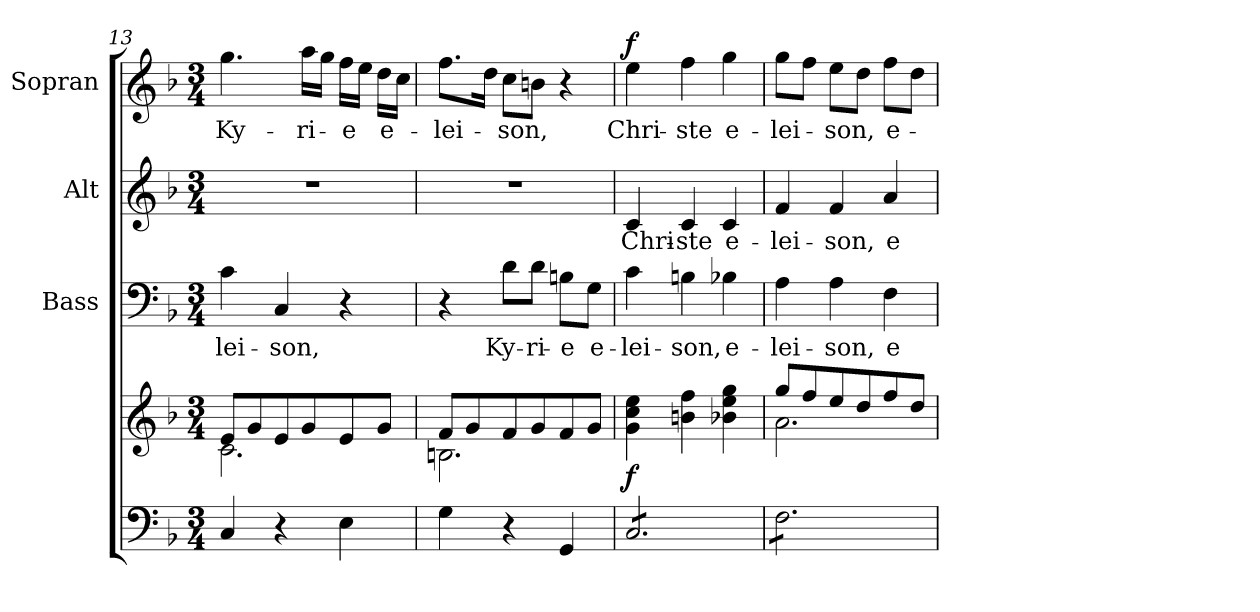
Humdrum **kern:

**kern	**kern	**dynam	**kern	**text	**kern	**text	**kern	**text	**dynam
*part4	*part4	*part4	*part3	*part3	*part2	*part2	*part1	*part1	*part1
*staff5	*staff4	*staff4/5	*staff3	*staff3	*staff2	*staff2	*staff1	*staff1	*staff1
*	*	*	*I"Bass	*	*I"Alt	*	*I"Sopran	*	*
*	*	*	*I'B.	*	*I'A.	*	*I'S.	*	*
*clefF4	*clefG2	*	*clefF4	*	*clefG2	*	*clefG2	*	*
*k[b-]	*k[b-]	*	*k[b-]	*	*k[b-]	*	*k[b-]	*	*
*F:	*F:	*	*F:	*	*F:	*	*F:	*	*
*M3/4	*M3/4	*	*M3/4	*	*M3/4	*	*M3/4	*	*
=13	=13	=13	=13	=13	=13	=13	=13	=13	=13
*	*^	*	*	*	*	*	*	*	*
!	!	!	!	!	!LO:LY:b	!	!	!	!LO:LY:b	!
4C/	8e/L	2.c\	.	4c\	-lei-	2.r	.	4.gg\	Ky-	.
.	8g/	.	.	.	.	.	.	.	.	.
!	!	!	!	!	!LO:LY:b	!	!	!	!	!
4r	8e/	.	.	4C/	-son,	.	.	.	.	.
!	!	!	!	!	!	!	!	!	!LO:LY:b	!
.	8g/	.	.	.	.	.	.	16aa\LL	-ri-	.
.	.	.	.	.	.	.	.	16gg\JJ	.	.
!	!	!	!	!	!	!	!	!	!LO:LY:b	!
4E\	8e/	.	.	4r	.	.	.	16ff\LL	-e	.
.	.	.	.	.	.	.	.	16ee\JJ	.	.
!	!	!	!	!	!	!	!	!	!LO:LY:b	!
.	8g/J	.	.	.	.	.	.	16dd\LL	e-	.
.	.	.	.	.	.	.	.	16cc\JJ	.	.
!!LO:LB:g=z
=14	=14	=14	=14	=14	=14	=14	=14	=14	=14	=14
!	!	!	!	!	!	!	!	!	!LO:LY:b	!
4G\	8f/L	2.Bn\	.	4r	.	2.r	.	8.ff\L	-lei-	.
.	8g/	.	.	.	.	.	.	.	.	.
.	.	.	.	.	.	.	.	16dd\Jk	.	.
!	!	!	!	!	!LO:LY:b	!	!	!	!LO:LY:b	!
4r	8f/	.	.	8d\L	Ky-	.	.	8cc\L	-son,	.
!	!	!	!	!	!LO:LY:b	!	!	!	!	!
.	8g/	.	.	8d\J	-ri-	.	.	8bn\J	.	.
!	!	!	!	!	!LO:LY:b	!	!	!	!	!
4GG/	8f/	.	.	8Bn\L	-e	.	.	4r	.	.
!	!	!	!	!	!LO:LY:b	!	!	!	!	!
.	8g/J	.	.	8G\J	e-	.	.	.	.	.
*	*v	*v	*	*	*	*	*	*	*	*
=15	=15	=15	=15	=15	=15	=15	=15	=15	=15
!	!	!LO:DY:b	!	!LO:LY:b	!	!LO:LY:b	!	!LO:LY:b	!LO:DY:a
*tremolo	*	*	*	*	*	*	*	*	*
8C/L	4g\ 4cc\ 4ee\	f	4c\	-lei-	4c/	Chri-	4ee\	Chri-	f
8C/	.	.	.	.	.	.	.	.	.
!	!	!	!	!LO:LY:b	!	!LO:LY:b	!	!LO:LY:b	!
8C/	4bn\ 4ff\	.	4Bn\	-son,	4c/	-ste	4ff\	-ste	.
8C/	.	.	.	.	.	.	.	.	.
!	!	!	!	!LO:LY:b	!	!LO:LY:b	!	!LO:LY:b	!
8C/	4b-X\ 4ee\ 4gg\	.	4B-X\	e-	4c/	e-	4gg\	e-	.
8C/J	.	.	.	.	.	.	.	.	.
=16	=16	=16	=16	=16	=16	=16	=16	=16	=16
*	*^	*	*	*	*	*	*	*	*
!	!	!	!	!	!LO:LY:b	!	!LO:LY:b	!	!LO:LY:b	!
8F\L	8gg/L	2.a\	.	4A\	-lei-	4f/	-lei-	8gg\L	-lei-	.
8F\	8ff/	.	.	.	.	.	.	8ff\J	.	.
!	!	!	!	!	!LO:LY:b	!	!LO:LY:b	!	!LO:LY:b	!
8F\	8ee/	.	.	4A\	-son,	4f/	-son,	8ee\L	-son,	.
8F\	8dd/	.	.	.	.	.	.	8dd\J	.	.
!	!	!	!	!	!LO:LY:b	!	!LO:LY:b	!	!LO:LY:b	!
8F\	8ff/	.	.	4F\	e-	4a/	e-	8ff\L	e-	.
8F\J	8dd/J	.	.	.	.	.	.	8dd\J	.	.
*Xtremolo	*	*	*	*	*	*	*	*	*	*
*	*v	*v	*	*	*	*	*	*	*	*
=	=	=	=	=	=	=	=	=	=
*-	*-	*-	*-	*-	*-	*-	*-	*-	*-
